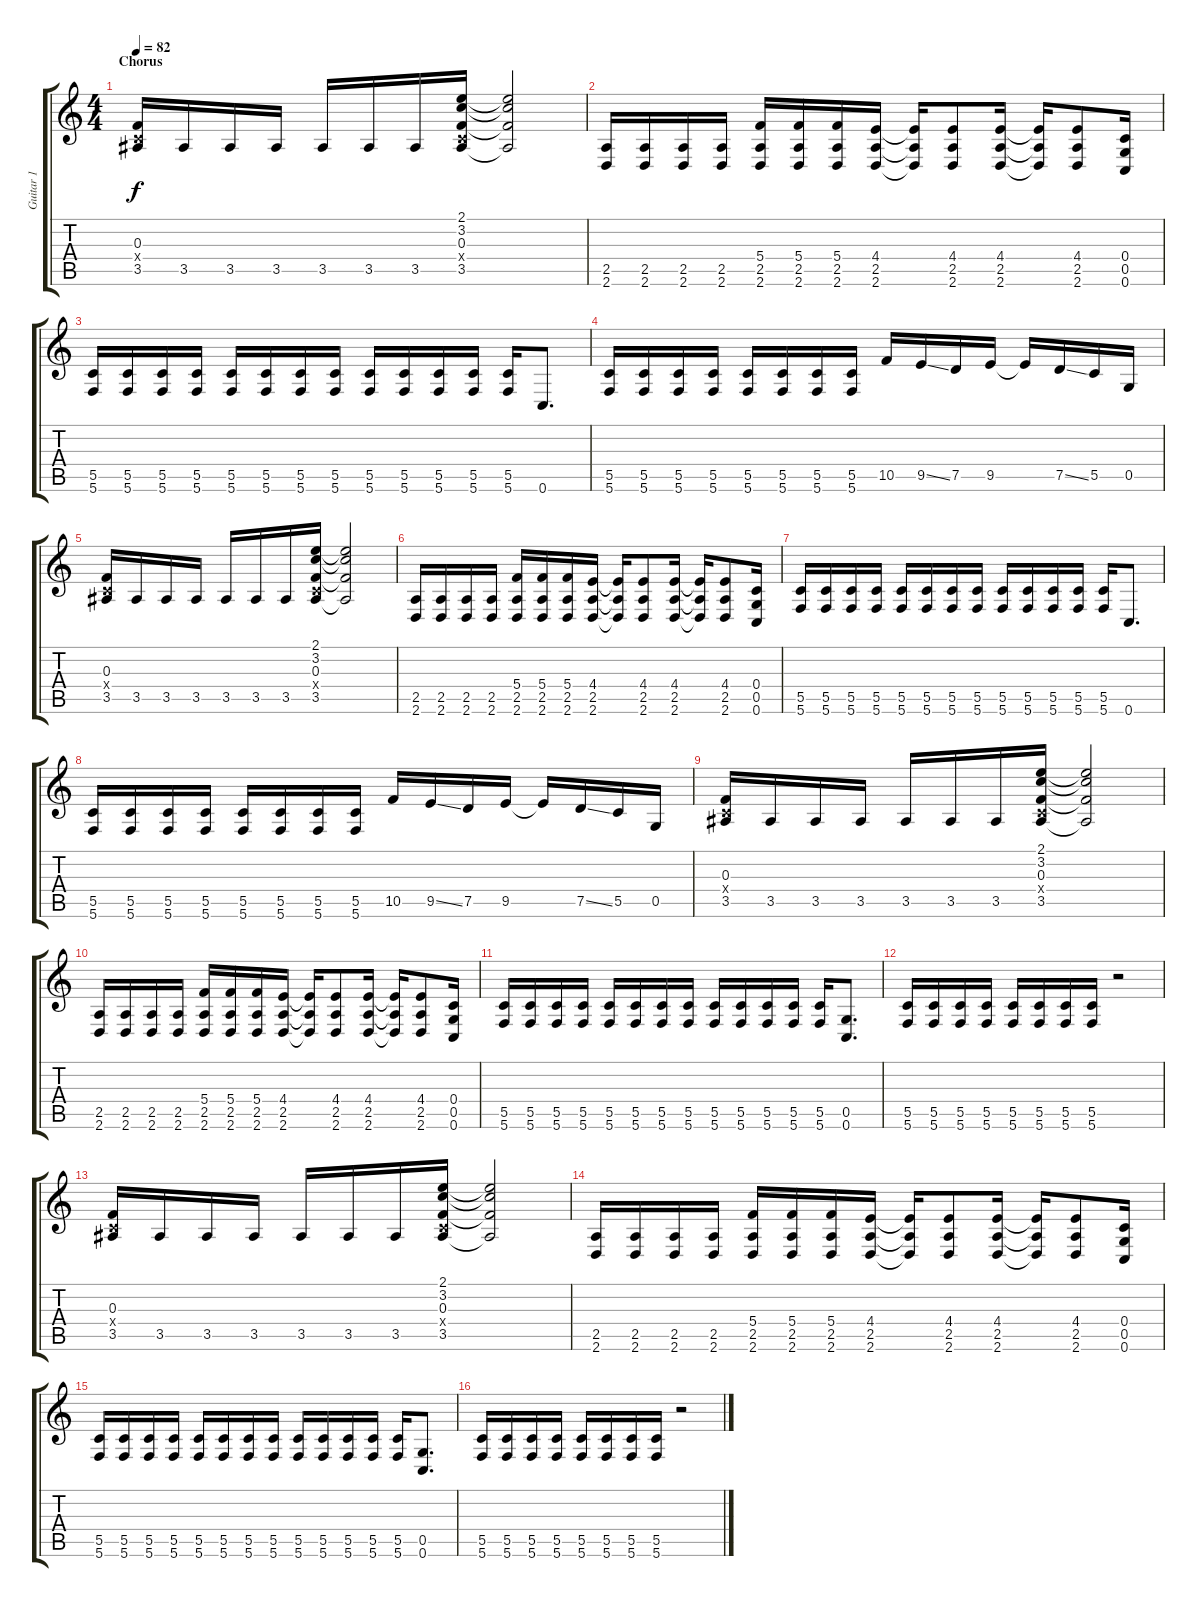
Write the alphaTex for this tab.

\track ("Guitar 1" "Guitar 1") {instrument distortionguitar}
\staff {score tabs}
\tuning (D4 A3 F3 C3 G2 C2) {hide}
\ts (4 4)
\section ("" "Chorus")
\tempo 82
\clef g2
\ks c
(0.3 0.4{x} 3.5).16{dy f} 3.5.16 3.5.16 3.5.16 3.5.16 3.5.16 3.5.16 (2.1 3.2 0.3 0.4{x} 3.5).16 (2.1{t} 3.2{t} 0.3{t} 3.5{t}).2 |
(2.5 2.6).16 (2.5 2.6).16 (2.5 2.6).16 (2.5 2.6).16 (5.4 2.5 2.6).16 (5.4 2.5 2.6).16 (5.4 2.5 2.6).16 (4.4 2.5 2.6).16 (4.4{t} 2.5{t} 2.6{t}).16 (4.4 2.5 2.6).8 (4.4 2.5 2.6).16 (4.4{t} 2.5{t} 2.6{t}).16 (4.4 2.5 2.6).8 (0.4 0.5 0.6).16 |
(5.5 5.6).16 (5.5 5.6).16 (5.5 5.6).16 (5.5 5.6).16 (5.5 5.6).16 (5.5 5.6).16 (5.5 5.6).16 (5.5 5.6).16 (5.5 5.6).16 (5.5 5.6).16 (5.5 5.6).16 (5.5 5.6).16 (5.5 5.6).16 0.6.8{d} |
(5.5 5.6).16 (5.5 5.6).16 (5.5 5.6).16 (5.5 5.6).16 (5.5 5.6).16 (5.5 5.6).16 (5.5 5.6).16 (5.5 5.6).16 10.5.16 9.5{ss}.16 7.5.16 9.5.16 9.5{t}.16 7.5{ss}.16 5.5.16 0.5.16 |
(0.3 0.4{x} 3.5).16 3.5.16 3.5.16 3.5.16 3.5.16 3.5.16 3.5.16 (2.1 3.2 0.3 0.4{x} 3.5).16 (2.1{t} 3.2{t} 0.3{t} 3.5{t}).2 |
(2.5 2.6).16 (2.5 2.6).16 (2.5 2.6).16 (2.5 2.6).16 (5.4 2.5 2.6).16 (5.4 2.5 2.6).16 (5.4 2.5 2.6).16 (4.4 2.5 2.6).16 (4.4{t} 2.5{t} 2.6{t}).16 (4.4 2.5 2.6).8 (4.4 2.5 2.6).16 (4.4{t} 2.5{t} 2.6{t}).16 (4.4 2.5 2.6).8 (0.4 0.5 0.6).16 |
(5.5 5.6).16 (5.5 5.6).16 (5.5 5.6).16 (5.5 5.6).16 (5.5 5.6).16 (5.5 5.6).16 (5.5 5.6).16 (5.5 5.6).16 (5.5 5.6).16 (5.5 5.6).16 (5.5 5.6).16 (5.5 5.6).16 (5.5 5.6).16 0.6.8{d} |
(5.5 5.6).16 (5.5 5.6).16 (5.5 5.6).16 (5.5 5.6).16 (5.5 5.6).16 (5.5 5.6).16 (5.5 5.6).16 (5.5 5.6).16 10.5.16 9.5{ss}.16 7.5.16 9.5.16 9.5{t}.16 7.5{ss}.16 5.5.16 0.5.16 |
(0.3 0.4{x} 3.5).16 3.5.16 3.5.16 3.5.16 3.5.16 3.5.16 3.5.16 (2.1 3.2 0.3 0.4{x} 3.5).16 (2.1{t} 3.2{t} 0.3{t} 3.5{t}).2 |
(2.5 2.6).16 (2.5 2.6).16 (2.5 2.6).16 (2.5 2.6).16 (5.4 2.5 2.6).16 (5.4 2.5 2.6).16 (5.4 2.5 2.6).16 (4.4 2.5 2.6).16 (4.4{t} 2.5{t} 2.6{t}).16 (4.4 2.5 2.6).8 (4.4 2.5 2.6).16 (4.4{t} 2.5{t} 2.6{t}).16 (4.4 2.5 2.6).8 (0.4 0.5 0.6).16 |
(5.5 5.6).16 (5.5 5.6).16 (5.5 5.6).16 (5.5 5.6).16 (5.5 5.6).16 (5.5 5.6).16 (5.5 5.6).16 (5.5 5.6).16 (5.5 5.6).16 (5.5 5.6).16 (5.5 5.6).16 (5.5 5.6).16 (5.5 5.6).16 (0.5 0.6).8{d} |
(5.5 5.6).16 (5.5 5.6).16 (5.5 5.6).16 (5.5 5.6).16 (5.5 5.6).16 (5.5 5.6).16 (5.5 5.6).16 (5.5 5.6).16 r.2 |
(0.3 0.4{x} 3.5).16 3.5.16 3.5.16 3.5.16 3.5.16 3.5.16 3.5.16 (2.1 3.2 0.3 0.4{x} 3.5).16 (2.1{t} 3.2{t} 0.3{t} 3.5{t}).2 |
(2.5 2.6).16 (2.5 2.6).16 (2.5 2.6).16 (2.5 2.6).16 (5.4 2.5 2.6).16 (5.4 2.5 2.6).16 (5.4 2.5 2.6).16 (4.4 2.5 2.6).16 (4.4{t} 2.5{t} 2.6{t}).16 (4.4 2.5 2.6).8 (4.4 2.5 2.6).16 (4.4{t} 2.5{t} 2.6{t}).16 (4.4 2.5 2.6).8 (0.4 0.5 0.6).16 |
(5.5 5.6).16 (5.5 5.6).16 (5.5 5.6).16 (5.5 5.6).16 (5.5 5.6).16 (5.5 5.6).16 (5.5 5.6).16 (5.5 5.6).16 (5.5 5.6).16 (5.5 5.6).16 (5.5 5.6).16 (5.5 5.6).16 (5.5 5.6).16 (0.5 0.6).8{d} |
(5.5 5.6).16 (5.5 5.6).16 (5.5 5.6).16 (5.5 5.6).16 (5.5 5.6).16 (5.5 5.6).16 (5.5 5.6).16 (5.5 5.6).16 r.2
